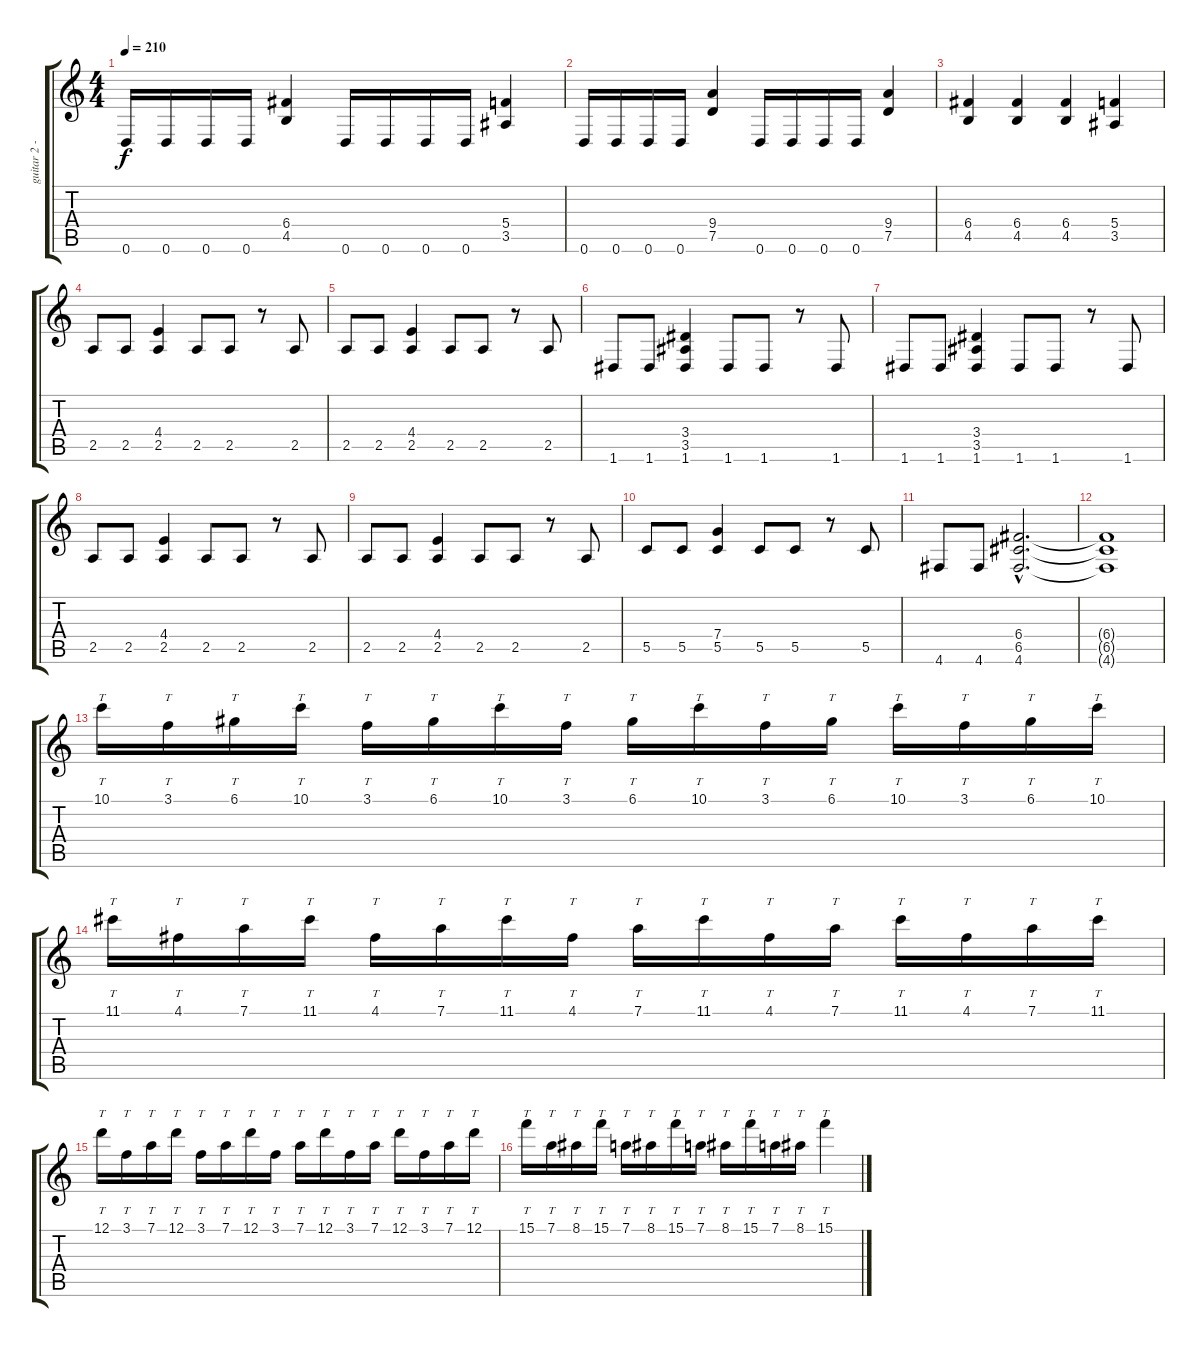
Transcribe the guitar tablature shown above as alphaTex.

\track ("guitar 2 - Kride" "guitar 2 -") {instrument distortionguitar}
\staff {score tabs}
\tuning (D4 A3 F3 C3 G2 D2) {hide}
\ts (4 4)
\tempo 210
\clef g2
\ks c
0.6.16{dy f} 0.6.16 0.6.16 0.6.16 (6.4 4.5).4 0.6.16 0.6.16 0.6.16 0.6.16 (5.4 3.5).4 |
0.6.16 0.6.16 0.6.16 0.6.16 (9.4 7.5).4 0.6.16 0.6.16 0.6.16 0.6.16 (9.4 7.5).4 |
(6.4 4.5).4 (6.4 4.5).4 (6.4 4.5).4 (5.4 3.5).4 |
2.5.8 2.5.8 (4.4 2.5).4 2.5.8 2.5.8 r.8 2.5.8 |
2.5.8 2.5.8 (4.4 2.5).4 2.5.8 2.5.8 r.8 2.5.8 |
1.6.8 1.6.8 (3.4 3.5 1.6).4 1.6.8 1.6.8 r.8 1.6.8 |
1.6.8 1.6.8 (3.4 3.5 1.6).4 1.6.8 1.6.8 r.8 1.6.8 |
2.5.8 2.5.8 (4.4 2.5).4 2.5.8 2.5.8 r.8 2.5.8 |
2.5.8 2.5.8 (4.4 2.5).4 2.5.8 2.5.8 r.8 2.5.8 |
5.5.8 5.5.8 (7.4 5.5).4 5.5.8 5.5.8 r.8 5.5.8 |
4.6.8 4.6.8 (6.4{hac} 6.5{hac} 4.6{hac}).2{d} |
(6.4{t} 6.5{t} 4.6{t}).1 |
10.1.16{tt} 3.1.16{tt} 6.1.16{tt} 10.1.16{tt} 3.1.16{tt} 6.1.16{tt} 10.1.16{tt} 3.1.16{tt} 6.1.16{tt} 10.1.16{tt} 3.1.16{tt} 6.1.16{tt} 10.1.16{tt} 3.1.16{tt} 6.1.16{tt} 10.1.16{tt} |
11.1.16{tt} 4.1.16{tt} 7.1.16{tt} 11.1.16{tt} 4.1.16{tt} 7.1.16{tt} 11.1.16{tt} 4.1.16{tt} 7.1.16{tt} 11.1.16{tt} 4.1.16{tt} 7.1.16{tt} 11.1.16{tt} 4.1.16{tt} 7.1.16{tt} 11.1.16{tt} |
12.1.16{tt} 3.1.16{tt} 7.1.16{tt} 12.1.16{tt} 3.1.16{tt} 7.1.16{tt} 12.1.16{tt} 3.1.16{tt} 7.1.16{tt} 12.1.16{tt} 3.1.16{tt} 7.1.16{tt} 12.1.16{tt} 3.1.16{tt} 7.1.16{tt} 12.1.16{tt} |
15.1.16{tt} 7.1.16{tt} 8.1.16{tt} 15.1.16{tt} 7.1.16{tt} 8.1.16{tt} 15.1.16{tt} 7.1.16{tt} 8.1.16{tt} 15.1.16{tt} 7.1.16{tt} 8.1.16{tt} 15.1.4{tt}
